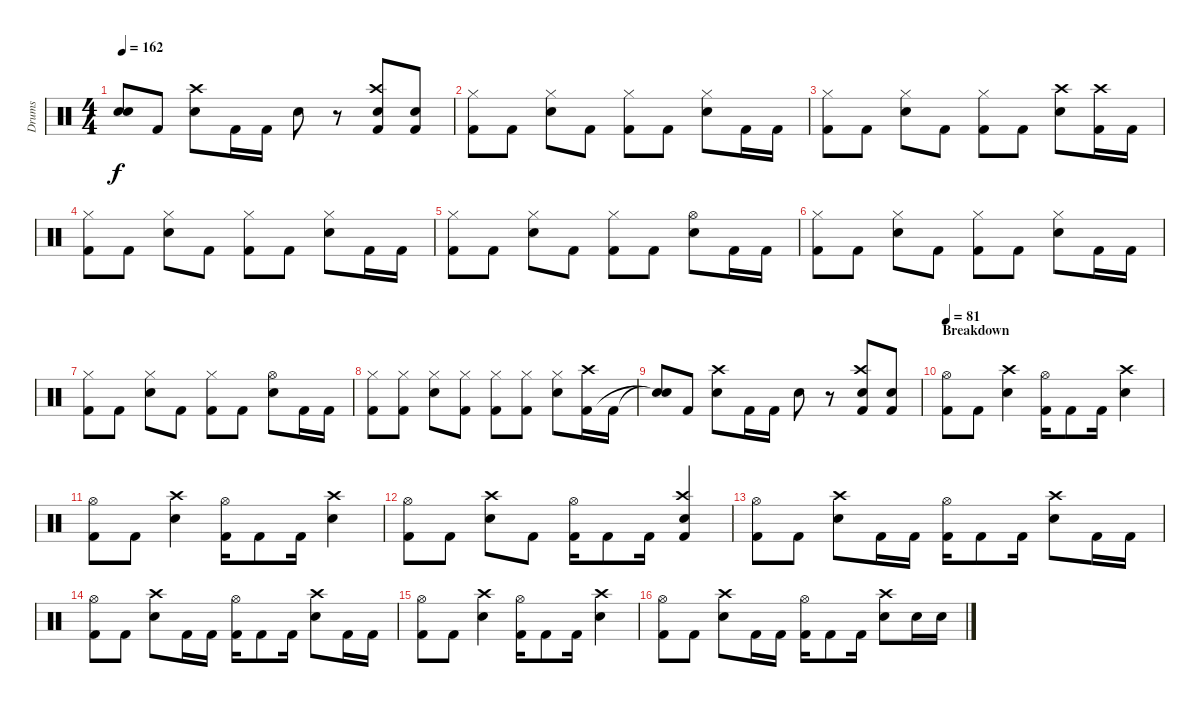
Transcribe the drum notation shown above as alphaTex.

\track ("Drums" "Drums") {instrument percussion}
\staff {score}
\articulation defaults
\ts (4 4)
\tempo 162
\clef neutral
\ks c
("Snare (hit)"{t} "Snare (hit)"{t}).8{dy f} "Kick (hit) 2".8 ("Crash high (hit)" "Electric Snare (hit)").8 "Kick (hit) 2".16 "Kick (hit) 2".16 "Electric Snare (hit)".8 r.8 ("Crash high (hit)" "Electric Snare (hit)" "Kick (hit) 2").8 ("Electric Snare (hit)" "Kick (hit) 2").8 |
("Hi-Hat (closed)" "Kick (hit) 2").8 "Kick (hit) 2".8 ("Hi-Hat (closed)" "Electric Snare (hit)").8 "Kick (hit) 2".8 ("Hi-Hat (closed)" "Kick (hit) 2").8 "Kick (hit) 2".8 ("Hi-Hat (closed)" "Electric Snare (hit)").8 "Kick (hit) 2".16 "Kick (hit) 2".16 |
("Hi-Hat (closed)" "Kick (hit) 2").8 "Kick (hit) 2".8 ("Hi-Hat (closed)" "Electric Snare (hit)").8 "Kick (hit) 2".8 ("Hi-Hat (closed)" "Kick (hit) 2").8 "Kick (hit) 2".8 ("Crash high (hit)" "Electric Snare (hit)").8 ("Crash high (hit)" "Kick (hit) 2").16 "Kick (hit) 2".16 |
("Hi-Hat (closed)" "Kick (hit) 2").8 "Kick (hit) 2".8 ("Hi-Hat (closed)" "Electric Snare (hit)").8 "Kick (hit) 2".8 ("Hi-Hat (closed)" "Kick (hit) 2").8 "Kick (hit) 2".8 ("Hi-Hat (closed)" "Electric Snare (hit)").8 "Kick (hit) 2".16 "Kick (hit) 2".16 |
("Hi-Hat (closed)" "Kick (hit) 2").8 "Kick (hit) 2".8 ("Hi-Hat (closed)" "Electric Snare (hit)").8 "Kick (hit) 2".8 ("Hi-Hat (closed)" "Kick (hit) 2").8 "Kick (hit) 2".8 ("Hi-Hat (open)" "Electric Snare (hit)").8 "Kick (hit) 2".16 "Kick (hit) 2".16 |
("Hi-Hat (closed)" "Kick (hit) 2").8 "Kick (hit) 2".8 ("Hi-Hat (closed)" "Electric Snare (hit)").8 "Kick (hit) 2".8 ("Hi-Hat (closed)" "Kick (hit) 2").8 "Kick (hit) 2".8 ("Hi-Hat (closed)" "Electric Snare (hit)").8 "Kick (hit) 2".16 "Kick (hit) 2".16 |
("Hi-Hat (closed)" "Kick (hit) 2").8 "Kick (hit) 2".8 ("Hi-Hat (closed)" "Electric Snare (hit)").8 "Kick (hit) 2".8 ("Hi-Hat (closed)" "Kick (hit) 2").8 "Kick (hit) 2".8 ("Hi-Hat (open)" "Electric Snare (hit)").8 "Kick (hit) 2".16 "Kick (hit) 2".16 |
("Hi-Hat (closed)" "Kick (hit) 2").8 ("Hi-Hat (closed)" "Kick (hit) 2").8 ("Hi-Hat (closed)" "Electric Snare (hit)").8 ("Hi-Hat (closed)" "Kick (hit) 2").8 ("Hi-Hat (closed)" "Kick (hit) 2").8 ("Hi-Hat (closed)" "Kick (hit) 2").8 ("Hi-Hat (closed)" "Electric Snare (hit)").8 ("Crash high (hit)" "Kick (hit) 2").16 "Kick (hit) 2".16 |
("Snare (hit)"{t} "Snare (hit)"{t}).8 "Kick (hit) 2".8 ("Crash high (hit)" "Electric Snare (hit)").8 "Kick (hit) 2".16 "Kick (hit) 2".16 "Electric Snare (hit)".8 r.8 ("Crash high (hit)" "Electric Snare (hit)" "Kick (hit) 2").8 ("Electric Snare (hit)" "Kick (hit) 2").8 |
\section ("" "Breakdown")
\tempo 81
("Hi-Hat (open)" "Kick (hit) 2").8 "Kick (hit) 2".8 ("Crash high (hit)" "Electric Snare (hit)").4 ("Hi-Hat (open)" "Kick (hit) 2").16 "Kick (hit) 2".8 "Kick (hit) 2".16 ("Crash high (hit)" "Electric Snare (hit)").4 |
("Hi-Hat (open)" "Kick (hit) 2").8 "Kick (hit) 2".8 ("Crash high (hit)" "Electric Snare (hit)").4 ("Hi-Hat (open)" "Kick (hit) 2").16 "Kick (hit) 2".8 "Kick (hit) 2".16 ("Crash high (hit)" "Electric Snare (hit)").4 |
("Hi-Hat (open)" "Kick (hit) 2").8 "Kick (hit) 2".8 ("Crash high (hit)" "Electric Snare (hit)").8 "Kick (hit) 2".8 ("Hi-Hat (open)" "Kick (hit) 2").16 "Kick (hit) 2".8 "Kick (hit) 2".16 ("Crash high (hit)" "Electric Snare (hit)" "Kick (hit) 2").4 |
("Hi-Hat (open)" "Kick (hit) 2").8 "Kick (hit) 2".8 ("Crash high (hit)" "Electric Snare (hit)").8 "Kick (hit) 2".16 "Kick (hit) 2".16 ("Hi-Hat (open)" "Kick (hit) 2").16 "Kick (hit) 2".8 "Kick (hit) 2".16 ("Crash high (hit)" "Electric Snare (hit)").8 "Kick (hit) 2".16 "Kick (hit) 2".16 |
("Hi-Hat (open)" "Kick (hit) 2").8 "Kick (hit) 2".8 ("Crash high (hit)" "Electric Snare (hit)").8 "Kick (hit) 2".16 "Kick (hit) 2".16 ("Hi-Hat (open)" "Kick (hit) 2").16 "Kick (hit) 2".8 "Kick (hit) 2".16 ("Crash high (hit)" "Electric Snare (hit)").8 "Kick (hit) 2".16 "Kick (hit) 2".16 |
("Hi-Hat (open)" "Kick (hit) 2").8 "Kick (hit) 2".8 ("Crash high (hit)" "Electric Snare (hit)").4 ("Hi-Hat (open)" "Kick (hit) 2").16 "Kick (hit) 2".8 "Kick (hit) 2".16 ("Crash high (hit)" "Electric Snare (hit)").4 |
("Hi-Hat (open)" "Kick (hit) 2").8 "Kick (hit) 2".8 ("Crash high (hit)" "Electric Snare (hit)").8 "Kick (hit) 2".16 "Kick (hit) 2".16 ("Hi-Hat (open)" "Kick (hit) 2").16 "Kick (hit) 2".8 "Kick (hit) 2".16 ("Crash high (hit)" "Electric Snare (hit)").8 "Electric Snare (hit)".16 "Electric Snare (hit)".16
